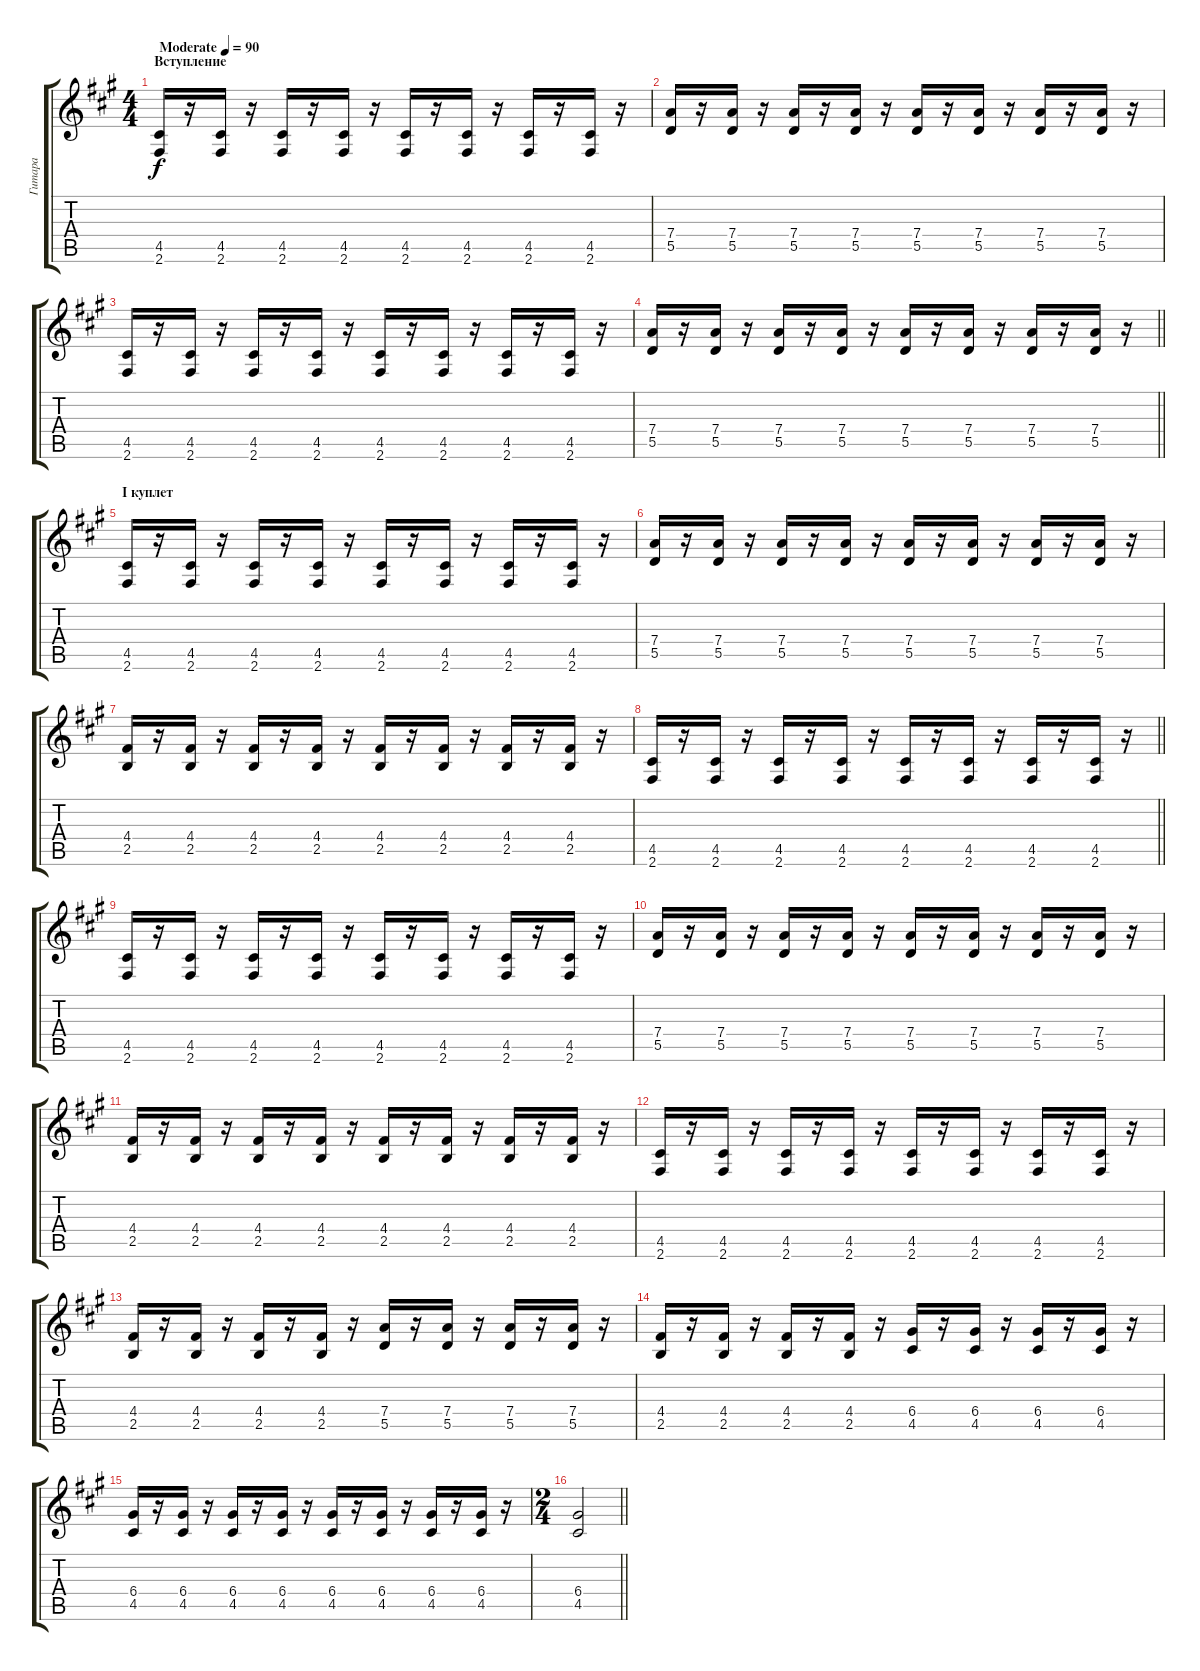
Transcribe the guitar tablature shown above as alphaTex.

\track ("Гитара" "Гитара") {instrument distortionguitar}
\staff {score tabs}
\tuning (E4 B3 G3 D3 A2 E2) {hide}
\ts (4 4)
\section ("" "Вступление")
\tempo (90 "Moderate")
\clef g2
\ks f#minor
(4.5 2.6).16{dy f instrument distortionguitar} r.16 (4.5 2.6).16 r.16 (4.5 2.6).16 r.16 (4.5 2.6).16 r.16 (4.5 2.6).16 r.16 (4.5 2.6).16 r.16 (4.5 2.6).16 r.16 (4.5 2.6).16 r.16 |
(7.4 5.5).16 r.16 (7.4 5.5).16 r.16 (7.4 5.5).16 r.16 (7.4 5.5).16 r.16 (7.4 5.5).16 r.16 (7.4 5.5).16 r.16 (7.4 5.5).16 r.16 (7.4 5.5).16 r.16 |
(4.5 2.6).16 r.16 (4.5 2.6).16 r.16 (4.5 2.6).16 r.16 (4.5 2.6).16 r.16 (4.5 2.6).16 r.16 (4.5 2.6).16 r.16 (4.5 2.6).16 r.16 (4.5 2.6).16 r.16 |
\barLineRight lightlight
(7.4 5.5).16 r.16 (7.4 5.5).16 r.16 (7.4 5.5).16 r.16 (7.4 5.5).16 r.16 (7.4 5.5).16 r.16 (7.4 5.5).16 r.16 (7.4 5.5).16 r.16 (7.4 5.5).16 r.16 |
\section ("" "I куплет")
(4.5 2.6).16 r.16 (4.5 2.6).16 r.16 (4.5 2.6).16 r.16 (4.5 2.6).16 r.16 (4.5 2.6).16 r.16 (4.5 2.6).16 r.16 (4.5 2.6).16 r.16 (4.5 2.6).16 r.16 |
(7.4 5.5).16 r.16 (7.4 5.5).16 r.16 (7.4 5.5).16 r.16 (7.4 5.5).16 r.16 (7.4 5.5).16 r.16 (7.4 5.5).16 r.16 (7.4 5.5).16 r.16 (7.4 5.5).16 r.16 |
(4.4 2.5).16 r.16 (4.4 2.5).16 r.16 (4.4 2.5).16 r.16 (4.4 2.5).16 r.16 (4.4 2.5).16 r.16 (4.4 2.5).16 r.16 (4.4 2.5).16 r.16 (4.4 2.5).16 r.16 |
\barLineRight lightlight
(4.5 2.6).16 r.16 (4.5 2.6).16 r.16 (4.5 2.6).16 r.16 (4.5 2.6).16 r.16 (4.5 2.6).16 r.16 (4.5 2.6).16 r.16 (4.5 2.6).16 r.16 (4.5 2.6).16 r.16 |
(4.5 2.6).16 r.16 (4.5 2.6).16 r.16 (4.5 2.6).16 r.16 (4.5 2.6).16 r.16 (4.5 2.6).16 r.16 (4.5 2.6).16 r.16 (4.5 2.6).16 r.16 (4.5 2.6).16 r.16 |
(7.4 5.5).16 r.16 (7.4 5.5).16 r.16 (7.4 5.5).16 r.16 (7.4 5.5).16 r.16 (7.4 5.5).16 r.16 (7.4 5.5).16 r.16 (7.4 5.5).16 r.16 (7.4 5.5).16 r.16 |
(4.4 2.5).16 r.16 (4.4 2.5).16 r.16 (4.4 2.5).16 r.16 (4.4 2.5).16 r.16 (4.4 2.5).16 r.16 (4.4 2.5).16 r.16 (4.4 2.5).16 r.16 (4.4 2.5).16 r.16 |
(4.5 2.6).16 r.16 (4.5 2.6).16 r.16 (4.5 2.6).16 r.16 (4.5 2.6).16 r.16 (4.5 2.6).16 r.16 (4.5 2.6).16 r.16 (4.5 2.6).16 r.16 (4.5 2.6).16 r.16 |
(4.4 2.5).16 r.16 (4.4 2.5).16 r.16 (4.4 2.5).16 r.16 (4.4 2.5).16 r.16 (7.4 5.5).16 r.16 (7.4 5.5).16 r.16 (7.4 5.5).16 r.16 (7.4 5.5).16 r.16 |
(4.4 2.5).16 r.16 (4.4 2.5).16 r.16 (4.4 2.5).16 r.16 (4.4 2.5).16 r.16 (6.4 4.5).16 r.16 (6.4 4.5).16 r.16 (6.4 4.5).16 r.16 (6.4 4.5).16 r.16 |
(6.4 4.5).16 r.16 (6.4 4.5).16 r.16 (6.4 4.5).16 r.16 (6.4 4.5).16 r.16 (6.4 4.5).16 r.16 (6.4 4.5).16 r.16 (6.4 4.5).16 r.16 (6.4 4.5).16 r.16 |
\ts (2 4)
\barLineRight lightlight
(6.4 4.5).2
